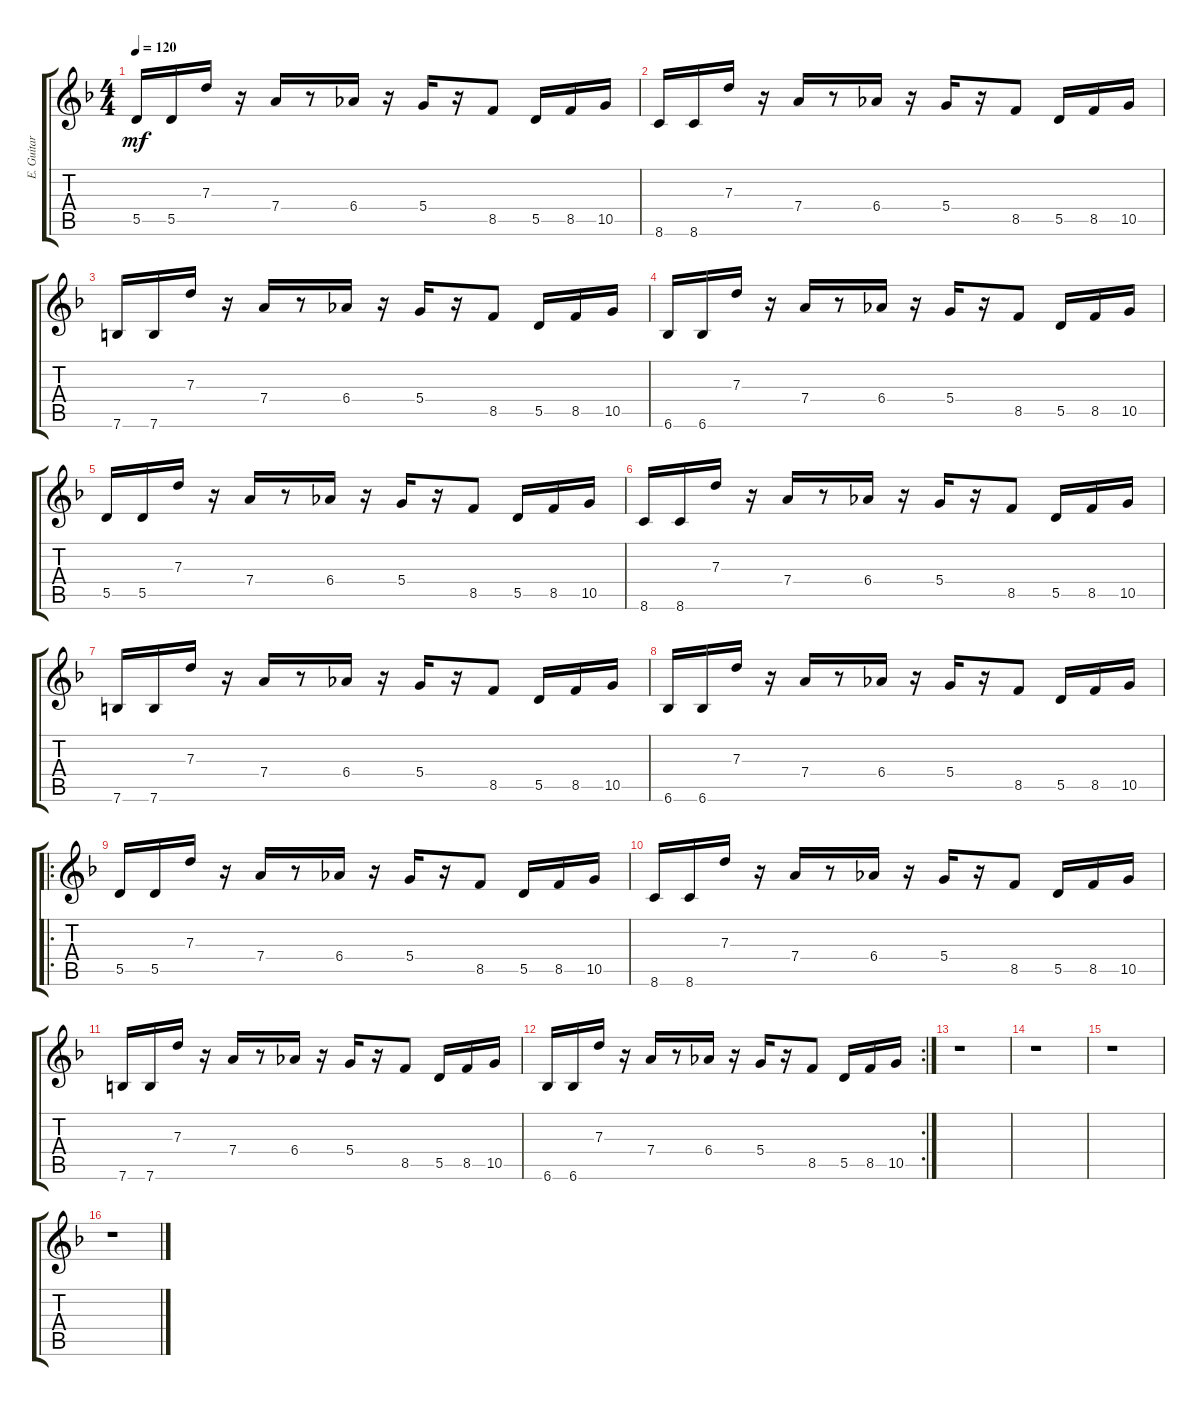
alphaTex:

\track ("E. Guitar III" "E. Guitar ") {instrument distortionguitar}
\staff {score tabs}
\tuning (E4 B3 G3 D3 A2 E2) {hide}
\ts (4 4)
\section ("" "")
\tempo 120
\clef g2
\ks dminor
5.5.16{dy mf instrument distortionguitar} 5.5.16 7.3.16 r.16 7.4.16 r.8 6.4.16 r.16 5.4.16 r.16 8.5.8 5.5.16 8.5.16 10.5.16 |
8.6.16 8.6.16 7.3.16 r.16 7.4.16 r.8 6.4.16 r.16 5.4.16 r.16 8.5.8 5.5.16 8.5.16 10.5.16 |
7.6.16 7.6.16 7.3.16 r.16 7.4.16 r.8 6.4.16 r.16 5.4.16 r.16 8.5.8 5.5.16 8.5.16 10.5.16 |
6.6.16 6.6.16 7.3.16 r.16 7.4.16 r.8 6.4.16 r.16 5.4.16 r.16 8.5.8 5.5.16 8.5.16 10.5.16 |
5.5.16 5.5.16 7.3.16 r.16 7.4.16 r.8 6.4.16 r.16 5.4.16 r.16 8.5.8 5.5.16 8.5.16 10.5.16 |
8.6.16 8.6.16 7.3.16 r.16 7.4.16 r.8 6.4.16 r.16 5.4.16 r.16 8.5.8 5.5.16 8.5.16 10.5.16 |
7.6.16 7.6.16 7.3.16 r.16 7.4.16 r.8 6.4.16 r.16 5.4.16 r.16 8.5.8 5.5.16 8.5.16 10.5.16 |
6.6.16 6.6.16 7.3.16 r.16 7.4.16 r.8 6.4.16 r.16 5.4.16 r.16 8.5.8 5.5.16 8.5.16 10.5.16 |
\ro
\section ("" "")
5.5.16 5.5.16 7.3.16 r.16 7.4.16 r.8 6.4.16 r.16 5.4.16 r.16 8.5.8 5.5.16 8.5.16 10.5.16 |
8.6.16 8.6.16 7.3.16 r.16 7.4.16 r.8 6.4.16 r.16 5.4.16 r.16 8.5.8 5.5.16 8.5.16 10.5.16 |
7.6.16 7.6.16 7.3.16 r.16 7.4.16 r.8 6.4.16 r.16 5.4.16 r.16 8.5.8 5.5.16 8.5.16 10.5.16 |
\rc 2
6.6.16 6.6.16 7.3.16 r.16 7.4.16 r.8 6.4.16 r.16 5.4.16 r.16 8.5.8 5.5.16 8.5.16 10.5.16 |
\section ("" "")
r.1 |
r.1 |
r.1 |
r.1
